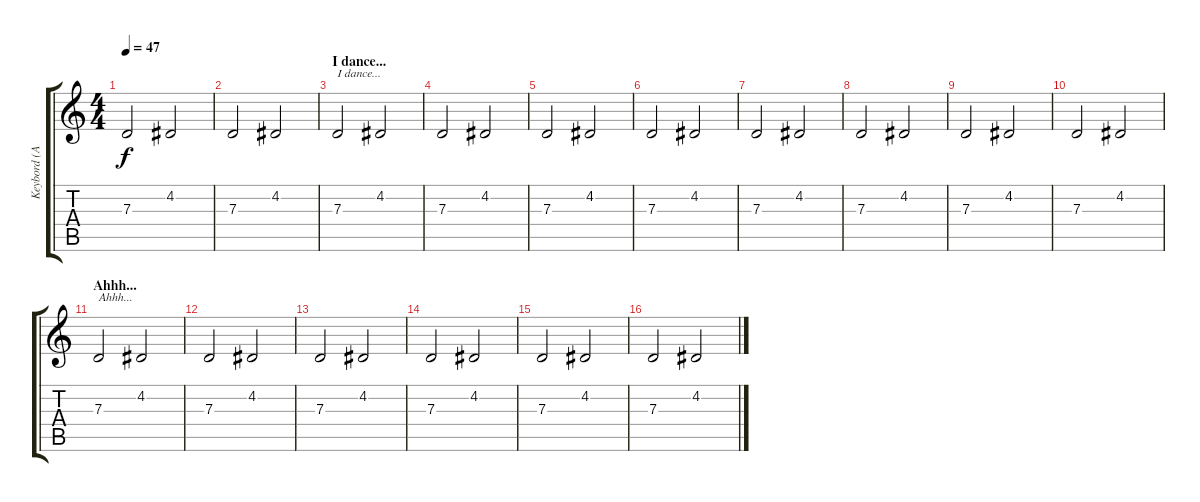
\track ("Keybord (Atmo2)" "Keybord (A") {instrument pad2warm}
\staff {score tabs}
\tuning (E4 B3 G3 D3 A2 E2) {hide}
\ts (4 4)
\tempo 47
\clef g2
\ks c
7.3.2{dy f} 4.2.2 |
7.3.2 4.2.2 |
\section ("" "I dance...")
7.3.2{txt "I dance..."} 4.2.2 |
7.3.2 4.2.2 |
7.3.2 4.2.2 |
7.3.2 4.2.2 |
7.3.2 4.2.2 |
7.3.2 4.2.2 |
7.3.2 4.2.2 |
7.3.2 4.2.2 |
\section ("" "Ahhh...")
7.3.2{txt "Ahhh..."} 4.2.2 |
7.3.2 4.2.2 |
7.3.2 4.2.2 |
7.3.2 4.2.2 |
7.3.2 4.2.2 |
7.3.2 4.2.2
